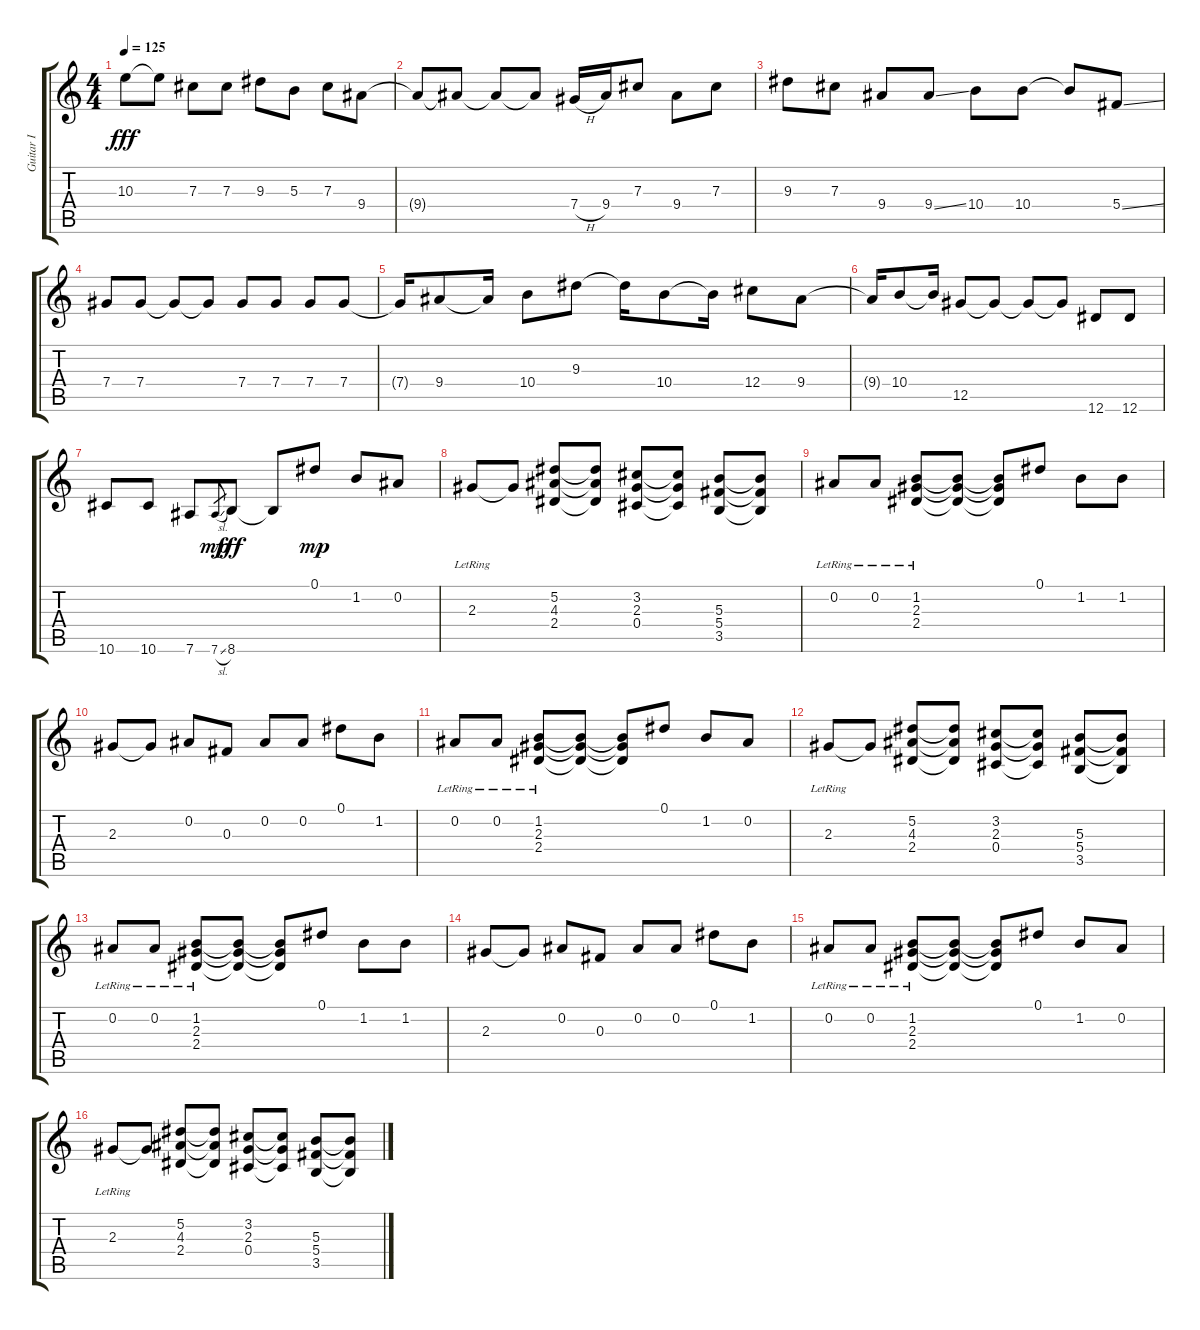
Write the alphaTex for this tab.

\track ("Guitar I" "Guitar I") {instrument distortionguitar}
\staff {score tabs}
\tuning (Eb4 Bb3 Gb3 Db3 Ab2 Eb2) {hide}
\ts (4 4)
\tempo 125
\clef g2
\ks c
10.3{t}.8{dy fff} 10.3{t}.8 7.3.8 7.3.8 9.3.8 5.3.8 7.3.8 9.4.8 |
9.4{t}.8 9.4{t}.8 9.4{t}.8 9.4{t}.8 7.4{h}.16 9.4.16 7.3.8 9.4.8 7.3.8 |
9.3.8 7.3.8 9.4.8 9.4{ss}.8 10.4.8 10.4.8 10.4{t}.8 5.4{ss}.8 |
7.4.8 7.4.8 7.4{t}.8 7.4{t}.8 7.4.8 7.4.8 7.4.8 7.4.8 |
7.4{t}.16 9.4.8 9.4{t}.16 10.4.8 9.3.8 9.3{t}.16 10.4.8 10.4{t}.16 12.4.8 9.4.8 |
9.4{t}.16 10.4.8 10.4{t}.16 12.5.8 12.5{t}.8 12.5{t}.8 12.5{t}.8 12.6.8 12.6.8 |
10.6.8 10.6.8 7.6.8 7.6{sl}.8{gr dy mp} 8.6.8{dy fff} 8.6{t}.8 0.1.8{dy mp} 1.2.8 0.2.8 |
2.3{lr}.8 2.3{t}.8 (5.2 4.3 2.4).8 (5.2{t} 4.3{t} 2.4{t}).8 (3.2 2.3 0.4).8 (3.2{t} 2.3{t} 0.4{t}).8 (5.3 5.4 3.5).8 (5.3{t} 5.4{t} 3.5{t}).8 |
0.2{lr}.8 0.2{lr}.8 (1.2 2.3{lr} 2.4).8 (1.2{t} 2.3{t} 2.4{t}).8 (1.2{t} 2.3{t} 2.4{t}).8 0.1.8 1.2.8 1.2.8 |
2.3.8 2.3{t}.8 0.2.8 0.3.8 0.2.8 0.2.8 0.1.8 1.2.8 |
0.2{lr}.8 0.2{lr}.8 (1.2 2.3{lr} 2.4).8 (1.2{t} 2.3{t} 2.4{t}).8 (1.2{t} 2.3{t} 2.4{t}).8 0.1.8 1.2.8 0.2.8 |
2.3{lr}.8 2.3{t}.8 (5.2 4.3 2.4).8 (5.2{t} 4.3{t} 2.4{t}).8 (3.2 2.3 0.4).8 (3.2{t} 2.3{t} 0.4{t}).8 (5.3 5.4 3.5).8 (5.3{t} 5.4{t} 3.5{t}).8 |
0.2{lr}.8 0.2{lr}.8 (1.2 2.3{lr} 2.4).8 (1.2{t} 2.3{t} 2.4{t}).8 (1.2{t} 2.3{t} 2.4{t}).8 0.1.8 1.2.8 1.2.8 |
2.3.8 2.3{t}.8 0.2.8 0.3.8 0.2.8 0.2.8 0.1.8 1.2.8 |
0.2{lr}.8 0.2{lr}.8 (1.2 2.3{lr} 2.4).8 (1.2{t} 2.3{t} 2.4{t}).8 (1.2{t} 2.3{t} 2.4{t}).8 0.1.8 1.2.8 0.2.8 |
2.3{lr}.8 2.3{t}.8 (5.2 4.3 2.4).8 (5.2{t} 4.3{t} 2.4{t}).8 (3.2 2.3 0.4).8 (3.2{t} 2.3{t} 0.4{t}).8 (5.3 5.4 3.5).8 (5.3{t} 5.4{t} 3.5{t}).8
